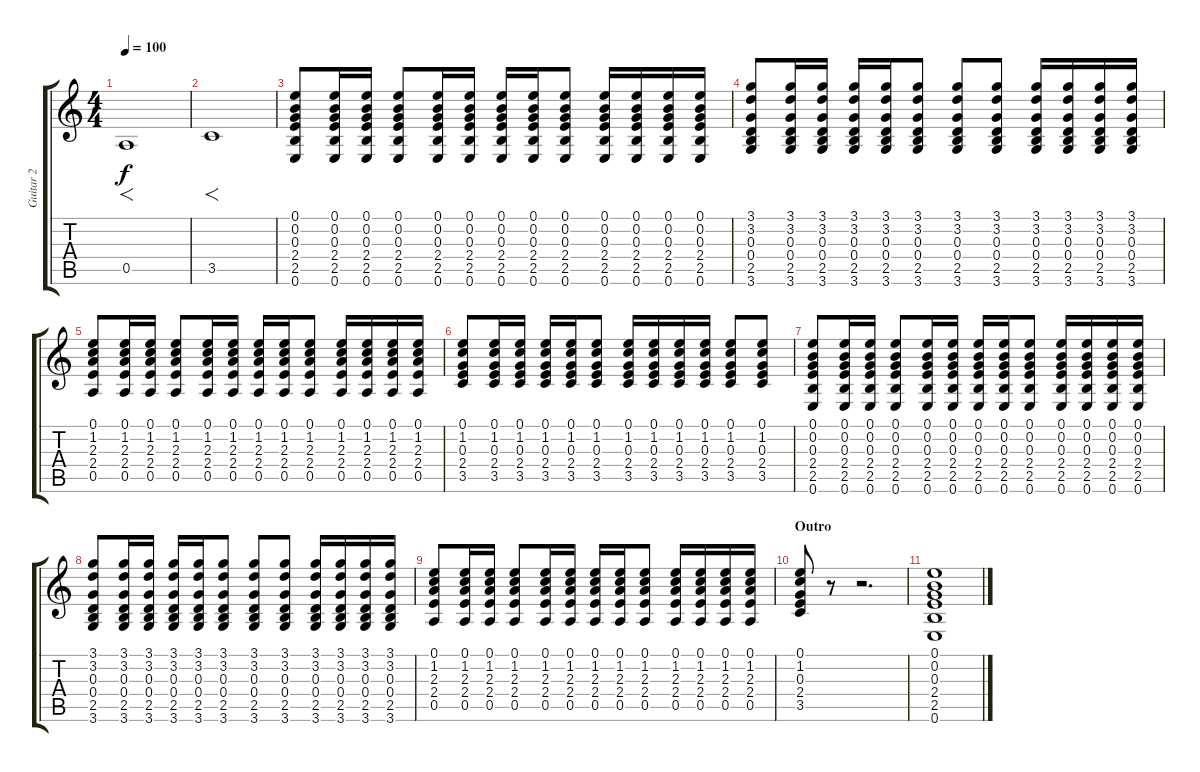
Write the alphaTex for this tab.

\track ("Guitar 2" "Guitar 2") {instrument electricguitarjazz}
\staff {score tabs}
\tuning (E4 B3 G3 D3 A2 E2) {hide}
\ts (4 4)
\tempo 100
\clef g2
\ks c
0.5.1{f dy f} |
3.5.1{f} |
(0.1 0.2 0.3 2.4 2.5 0.6).8 (0.1 0.2 0.3 2.4 2.5 0.6).16 (0.1 0.2 0.3 2.4 2.5 0.6).16 (0.1 0.2 0.3 2.4 2.5 0.6).8 (0.1 0.2 0.3 2.4 2.5 0.6).16 (0.1 0.2 0.3 2.4 2.5 0.6).16 (0.1 0.2 0.3 2.4 2.5 0.6).16 (0.1 0.2 0.3 2.4 2.5 0.6).16 (0.1 0.2 0.3 2.4 2.5 0.6).8 (0.1 0.2 0.3 2.4 2.5 0.6).16 (0.1 0.2 0.3 2.4 2.5 0.6).16 (0.1 0.2 0.3 2.4 2.5 0.6).16 (0.1 0.2 0.3 2.4 2.5 0.6).16 |
(3.1 3.2 0.3 0.4 2.5 3.6).8 (3.1 3.2 0.3 0.4 2.5 3.6).16 (3.1 3.2 0.3 0.4 2.5 3.6).16 (3.1 3.2 0.3 0.4 2.5 3.6).16 (3.1 3.2 0.3 0.4 2.5 3.6).16 (3.1 3.2 0.3 0.4 2.5 3.6).8 (3.1 3.2 0.3 0.4 2.5 3.6).8 (3.1 3.2 0.3 0.4 2.5 3.6).8 (3.1 3.2 0.3 0.4 2.5 3.6).16 (3.1 3.2 0.3 0.4 2.5 3.6).16 (3.1 3.2 0.3 0.4 2.5 3.6).16 (3.1 3.2 0.3 0.4 2.5 3.6).16 |
(0.1 1.2 2.3 2.4 0.5).8 (0.1 1.2 2.3 2.4 0.5).16 (0.1 1.2 2.3 2.4 0.5).16 (0.1 1.2 2.3 2.4 0.5).8 (0.1 1.2 2.3 2.4 0.5).16 (0.1 1.2 2.3 2.4 0.5).16 (0.1 1.2 2.3 2.4 0.5).16 (0.1 1.2 2.3 2.4 0.5).16 (0.1 1.2 2.3 2.4 0.5).8 (0.1 1.2 2.3 2.4 0.5).16 (0.1 1.2 2.3 2.4 0.5).16 (0.1 1.2 2.3 2.4 0.5).16 (0.1 1.2 2.3 2.4 0.5).16 |
(0.1 1.2 0.3 2.4 3.5).8 (0.1 1.2 0.3 2.4 3.5).16 (0.1 1.2 0.3 2.4 3.5).16 (0.1 1.2 0.3 2.4 3.5).16 (0.1 1.2 0.3 2.4 3.5).16 (0.1 1.2 0.3 2.4 3.5).8 (0.1 1.2 0.3 2.4 3.5).16 (0.1 1.2 0.3 2.4 3.5).16 (0.1 1.2 0.3 2.4 3.5).16 (0.1 1.2 0.3 2.4 3.5).16 (0.1 1.2 0.3 2.4 3.5).8 (0.1 1.2 0.3 2.4 3.5).8 |
(0.1 0.2 0.3 2.4 2.5 0.6).8 (0.1 0.2 0.3 2.4 2.5 0.6).16 (0.1 0.2 0.3 2.4 2.5 0.6).16 (0.1 0.2 0.3 2.4 2.5 0.6).8 (0.1 0.2 0.3 2.4 2.5 0.6).16 (0.1 0.2 0.3 2.4 2.5 0.6).16 (0.1 0.2 0.3 2.4 2.5 0.6).16 (0.1 0.2 0.3 2.4 2.5 0.6).16 (0.1 0.2 0.3 2.4 2.5 0.6).8 (0.1 0.2 0.3 2.4 2.5 0.6).16 (0.1 0.2 0.3 2.4 2.5 0.6).16 (0.1 0.2 0.3 2.4 2.5 0.6).16 (0.1 0.2 0.3 2.4 2.5 0.6).16 |
(3.1 3.2 0.3 0.4 2.5 3.6).8 (3.1 3.2 0.3 0.4 2.5 3.6).16 (3.1 3.2 0.3 0.4 2.5 3.6).16 (3.1 3.2 0.3 0.4 2.5 3.6).16 (3.1 3.2 0.3 0.4 2.5 3.6).16 (3.1 3.2 0.3 0.4 2.5 3.6).8 (3.1 3.2 0.3 0.4 2.5 3.6).8 (3.1 3.2 0.3 0.4 2.5 3.6).8 (3.1 3.2 0.3 0.4 2.5 3.6).16 (3.1 3.2 0.3 0.4 2.5 3.6).16 (3.1 3.2 0.3 0.4 2.5 3.6).16 (3.1 3.2 0.3 0.4 2.5 3.6).16 |
(0.1 1.2 2.3 2.4 0.5).8 (0.1 1.2 2.3 2.4 0.5).16 (0.1 1.2 2.3 2.4 0.5).16 (0.1 1.2 2.3 2.4 0.5).8 (0.1 1.2 2.3 2.4 0.5).16 (0.1 1.2 2.3 2.4 0.5).16 (0.1 1.2 2.3 2.4 0.5).16 (0.1 1.2 2.3 2.4 0.5).16 (0.1 1.2 2.3 2.4 0.5).8 (0.1 1.2 2.3 2.4 0.5).16 (0.1 1.2 2.3 2.4 0.5).16 (0.1 1.2 2.3 2.4 0.5).16 (0.1 1.2 2.3 2.4 0.5).16 |
\section ("" "Outro")
(0.1 1.2 0.3 2.4 3.5).8 r.8 r.2{d} |
(0.1 0.2 0.3 2.4 2.5 0.6).1
